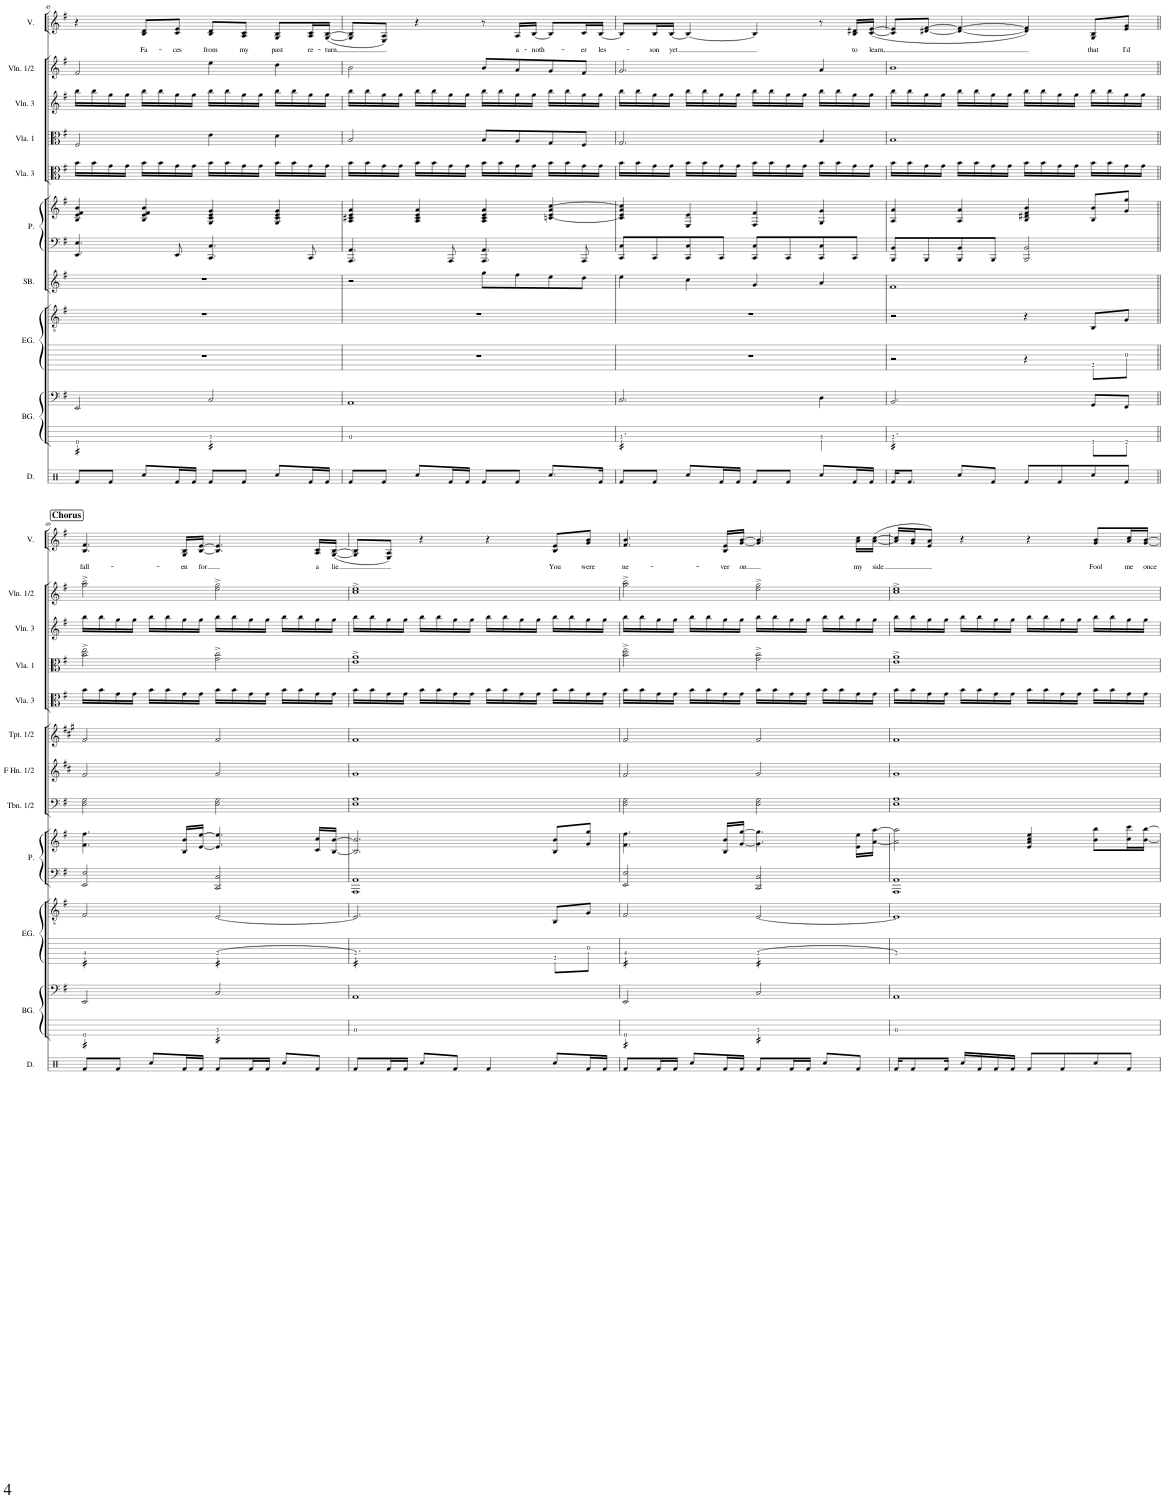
**kern	**kern	**kern	**kern	**kern	**kern	**kern	**kern	**kern	**kern	**kern	**kern	**kern	**kern	**kern	**text
*part15	*part14	*part13	*part12	*part11	*part10	*part9	*part8	*part7	*part6	*part5	*part4	*part3	*part2	*part1	*part1
*staff15	*staff14	*staff13	*staff12	*staff11	*staff10	*staff9	*staff8	*staff7	*staff6	*staff5	*staff4	*staff3	*staff2	*staff1	*staff1
*I"Bass Guitar	*I"Bass Guitar	*I"Electric Guitar	*I"Electric Guitar	*I"Synth Bells	*I"Piano	*I"Piano	*I"Trombone 1, 2	*I"French Horn 1, 2	*I"Bb Trumpet 1, 2	*I"Viola 3	*I"Viola 1, 2	*I"Violin 3	*I"Violin 1, 2	*I"Vocal	*
*I'BG.	*I'BG.	*I'EG.	*I'EG.	*I'SB.	*I'P.	*I'P.	*I'Tbn. 1/2	*I'F Hn. 1/2	*I'Tpt. 1/2	*I'Vla. 3	*I'Vla. 1	*I'Vln. 3	*I'Vln. 1/2	*I'V.	*
!!LO:PB:g=z
*	*clefF4	*	*clefGv2	*clefG2	*clefF4	*clefG2	*clefF4	*clefG2	*clefG2	*clefC3	*clefC3	*clefG2	*clefG2	*clefG2	*
*Trd7c12	*Trd7c12	*	*	*	*	*	*	*Trd4c7	*Trd1c2	*	*	*	*	*	*
*k[f#]	*k[f#]	*k[f#]	*k[f#]	*k[f#]	*k[f#]	*k[f#]	*k[f#]	*k[f#c#]	*k[f#c#g#]	*k[f#]	*k[f#]	*k[f#]	*k[f#]	*k[f#]	*
*M4/4	*M4/4	*M4/4	*M4/4	*M4/4	*M4/4	*M4/4	*M4/4	*M4/4	*M4/4	*M4/4	*M4/4	*M4/4	*M4/4	*M4/4	*
=45	=45	=45	=45	=45	=45	=45	=45	=45	=45	=45	=45	=45	=45	=45	=45
2EE\	2EE/	1r	1r	1r	4.EE/ 4.E/	4B/ 4e/ 4f#/ 4b/	1r	1r	1r	16b\LL	2F#/	16bb\LL	2f#/	4r	.
.	.	.	.	.	.	.	.	.	.	16b\	.	16bb\	.	.	.
.	.	.	.	.	.	.	.	.	.	16g\	.	16gg\	.	.	.
.	.	.	.	.	.	.	.	.	.	16g\JJ	.	16gg\JJ	.	.	.
!	!	!	!	!	!	!	!	!	!	!	!	!	!	!	!LO:LY:b
.	.	.	.	.	.	4B/ 4e/ 4f#/ 4b/	.	.	.	16b\LL	.	16bb\LL	.	8B/ 8d/L	Fa-
.	.	.	.	.	.	.	.	.	.	16b\	.	16bb\	.	.	.
!	!	!	!	!	!	!	!	!	!	!	!	!	!	!	!LO:LY:b
.	.	.	.	.	8EE/	.	.	.	.	16g\	.	16gg\	.	8c/ 8e/J	-ces
.	.	.	.	.	.	.	.	.	.	16g\JJ	.	16gg\JJ	.	.	.
!	!	!	!	!	!	!	!	!	!	!	!	!	!	!	!LO:LY:b
2C\	2C/	.	.	.	4.CC/ 4.C/	4G/ 4c/ 4e/ 4g/	.	.	.	16b\LL	4e\	16bb\LL	4ee\	8B/ 8d/L	from
.	.	.	.	.	.	.	.	.	.	16b\	.	16bb\	.	.	.
!	!	!	!	!	!	!	!	!	!	!	!	!	!	!	!LO:LY:b
.	.	.	.	.	.	.	.	.	.	16g\	.	16gg\	.	8A/ 8c/J	my
.	.	.	.	.	.	.	.	.	.	16g\JJ	.	16gg\JJ	.	.	.
!	!	!	!	!	!	!	!	!	!	!	!	!	!	!	!LO:LY:b
.	.	.	.	.	.	4G/ 4c/ 4e/ 4g/	.	.	.	16b\LL	4d\	16bb\LL	4dd\	8G/ 8B/L	past
.	.	.	.	.	.	.	.	.	.	16b\	.	16bb\	.	.	.
!	!	!	!	!	!	!	!	!	!	!	!	!	!	!	!LO:LY:b
.	.	.	.	.	8CC/	.	.	.	.	16g\	.	16gg\	.	16A/ 16c/L	re-
!	!	!	!	!	!	!	!	!	!	!	!	!	!	!	!LO:LY:b
.	.	.	.	.	.	.	.	.	.	16g\JJ	.	16gg\JJ	.	([16G/ [16B/JJ	-turn,
=46	=46	=46	=46	=46	=46	=46	=46	=46	=46	=46	=46	=46	=46	=46	=46
1AA	1AA	1r	1r	2r	4.AAA/ 4.AA/	4A/ 4c#X/ 4e/ 4a/	1r	1r	1r	16b\LL	2B/	16bb\LL	2b\	8G/] 8B/]L	.
.	.	.	.	.	.	.	.	.	.	16b\	.	16bb\	.	.	.
.	.	.	.	.	.	.	.	.	.	16g\	.	16gg\	.	8E/ 8A/J)	.
.	.	.	.	.	.	.	.	.	.	16g\JJ	.	16gg\JJ	.	.	.
.	.	.	.	.	.	4A/ 4c#/ 4e/ 4a/	.	.	.	16b\LL	.	16bb\LL	.	4r	.
.	.	.	.	.	.	.	.	.	.	16b\	.	16bb\	.	.	.
.	.	.	.	.	8AAA/	.	.	.	.	16g\	.	16gg\	.	.	.
.	.	.	.	.	.	.	.	.	.	16g\JJ	.	16gg\JJ	.	.	.
.	.	.	.	8gg\L	4.AAA/ 4.AA/	4A/ 4c#/ 4e/ 4a/	.	.	.	16b\LL	8B/L	16bb\LL	8b/L	8r	.
.	.	.	.	.	.	.	.	.	.	16b\	.	16bb\	.	.	.
!	!	!	!	!	!	!	!	!	!	!	!	!	!	!	!LO:LY:b
.	.	.	.	8ff#\	.	.	.	.	.	16g\	8A/	16gg\	8a/	16A/LL	a-
!	!	!	!	!	!	!	!	!	!	!	!	!	!	!	!LO:LY:b
.	.	.	.	.	.	.	.	.	.	16g\JJ	.	16gg\JJ	.	[16B/JJ	-noth-
.	.	.	.	8ee\	.	[4cn/ 4e/ 4a/ [4cc/	.	.	.	16b\LL	8G/	16bb\LL	8g/	8B/L]	.
.	.	.	.	.	.	.	.	.	.	16b\	.	16bb\	.	.	.
!	!	!	!	!	!	!	!	!	!	!	!	!	!	!	!LO:LY:b
.	.	.	.	8dd\J	8AAA/	.	.	.	.	16g\	8F#/J	16gg\	8f#/J	16c/L	-er
!	!	!	!	!	!	!	!	!	!	!	!	!	!	!	!LO:LY:b
.	.	.	.	.	.	.	.	.	.	16g\JJ	.	16gg\JJ	.	[16B/JJ	les-
=47	=47	=47	=47	=47	=47	=47	=47	=47	=47	=47	=47	=47	=47	=47	=47
2.C\	2.C/	1r	1r	4ee\	8CC/ 8C/L	4c/] 4e/ 4a/ 4cc/]	1r	1r	1r	16b\LL	2.G/	16bb\LL	2.g/	8B/L]	.
.	.	.	.	.	.	.	.	.	.	16b\	.	16bb\	.	.	.
!	!	!	!	!	!	!	!	!	!	!	!	!	!	!	!LO:LY:b
.	.	.	.	.	8CC/	.	.	.	.	16g\	.	16gg\	.	16B/L	-son
!	!	!	!	!	!	!	!	!	!	!	!	!	!	!	!LO:LY:b
.	.	.	.	.	.	.	.	.	.	16g\JJ	.	16gg\JJ	.	[16B/JJ	yet
.	.	.	.	4cc\	8CC/ 8C/	4E/ 4e/	.	.	.	16b\LL	.	16bb\LL	.	4B/_	.
.	.	.	.	.	.	.	.	.	.	16b\	.	16bb\	.	.	.
.	.	.	.	.	8CC/J	.	.	.	.	16g\	.	16gg\	.	.	.
.	.	.	.	.	.	.	.	.	.	16g\JJ	.	16gg\JJ	.	.	.
.	.	.	.	4g/	8CC/ 8C/L	4F#/ 4f#/	.	.	.	16b\LL	.	16bb\LL	.	4B/]	.
.	.	.	.	.	.	.	.	.	.	16b\	.	16bb\	.	.	.
.	.	.	.	.	8CC/	.	.	.	.	16g\	.	16gg\	.	.	.
.	.	.	.	.	.	.	.	.	.	16g\JJ	.	16gg\JJ	.	.	.
4D\	4D\	.	.	4a/	8CC/ 8C/	4G/ 4g/	.	.	.	16b\LL	4A/	16bb\LL	4a/	8r	.
.	.	.	.	.	.	.	.	.	.	16b\	.	16bb\	.	.	.
!	!	!	!	!	!	!	!	!	!	!	!	!	!	!	!LO:LY:b
.	.	.	.	.	8CC/J	.	.	.	.	16g\	.	16gg\	.	16B/ 16d#X/LL	to
!	!	!	!	!	!	!	!	!	!	!	!	!	!	!	!LO:LY:b
.	.	.	.	.	.	.	.	.	.	16g\JJ	.	16gg\JJ	.	([16c/ [16e/JJ	learn,
=48	=48	=48	=48	=48	=48	=48	=48	=48	=48	=48	=48	=48	=48	=48	=48
2.BB\	2.BB/	2r	2r	1f#	8BBB/ 8BB/L	4A/ 4a/	1r	1r	1r	16b\LL	1B	16bb\LL	1b	8c/] 8e/]L	.
.	.	.	.	.	.	.	.	.	.	16b\	.	16bb\	.	.	.
.	.	.	.	.	8BBB/	.	.	.	.	16g\	.	16gg\	.	[8d#X/ [8f#/J	.
.	.	.	.	.	.	.	.	.	.	16g\JJ	.	16gg\JJ	.	.	.
.	.	.	.	.	8BBB/ 8BB/	4A/ 4a/	.	.	.	16b\LL	.	16bb\LL	.	4d#/_ 4f#/_	.
.	.	.	.	.	.	.	.	.	.	16b\	.	16bb\	.	.	.
.	.	.	.	.	8BBB/J	.	.	.	.	16g\	.	16gg\	.	.	.
.	.	.	.	.	.	.	.	.	.	16g\JJ	.	16gg\JJ	.	.	.
.	.	4r	4r	.	2BBB/ 2BB/	4B/ 4d#X/ 4f#/ 4b/	.	.	.	16b\LL	.	16bb\LL	.	4d#/] 4f#/])	.
.	.	.	.	.	.	.	.	.	.	16b\	.	16bb\	.	.	.
.	.	.	.	.	.	.	.	.	.	16g\	.	16gg\	.	.	.
.	.	.	.	.	.	.	.	.	.	16g\JJ	.	16gg\JJ	.	.	.
!	!	!	!	!	!	!	!	!	!	!	!	!	!	!	!LO:LY:b
8GG\L	8GG/L	8BB\L	8BB/L	.	.	8B/ 8b/L	.	.	.	16b\LL	.	16bb\LL	.	8G/ 8B/L	that
.	.	.	.	.	.	.	.	.	.	16b\	.	16bb\	.	.	.
!	!	!	!	!	!	!	!	!	!	!	!	!	!	!	!LO:LY:b
8FF#\J	8FF#/J	8G\J	8G/J	.	.	8g/ 8gg/J	.	.	.	16g\	.	16gg\	.	8e/ 8g/J	I'd
.	.	.	.	.	.	.	.	.	.	16g\JJ	.	16gg\JJ	.	.	.
!!LO:LB:g=z
!!LO:REH:place=s1:a:B:cj:fs=14:t=Chorus
=49||	=49||	=49||	=49||	=49||	=49||	=49||	=49||	=49||	=49||	=49||	=49||	=49||	=49||	=49||	=49||
!	!	!	!	!	!	!	!	!	!	!	!	!	!	!	!LO:LY:b
2EE\	2EE/	2F#\	2F#/	1r	2EE/ 2E/	4.f#\ 4.ff#\	2E\ 2G\	2f#/	2f#/	16b\LL	2b\^ 2ee\^	16bb\LL	2gg\^ 2bb\^	4.B/ 4.f#/	fall-
.	.	.	.	.	.	.	.	.	.	16b\	.	16bb\	.	.	.
.	.	.	.	.	.	.	.	.	.	16g\	.	16gg\	.	.	.
.	.	.	.	.	.	.	.	.	.	16g\JJ	.	16gg\JJ	.	.	.
.	.	.	.	.	.	.	.	.	.	16b\LL	.	16bb\LL	.	.	.
.	.	.	.	.	.	.	.	.	.	16b\	.	16bb\	.	.	.
!	!	!	!	!	!	!	!	!	!	!	!	!	!	!	!LO:LY:b
.	.	.	.	.	.	16B/ 16b/LL	.	.	.	16g\	.	16gg\	.	16G/ 16B/LL	-en
!	!	!	!	!	!	!	!	!	!	!	!	!	!	!	!LO:LY:b
.	.	.	.	.	.	[16e/ [16ee/JJ	.	.	.	16g\JJ	.	16gg\JJ	.	[16B/ [16e/JJ	for
2C\	2C/	[2E\	[2E/	.	2CC/ 2C/	4.e/] 4.ee/]	2E\ 2G\	2g/	2f#/	16b\LL	2g\^ 2cc\^	16bb\LL	2ee\^ 2gg\^	4.B/] 4.e/]	.
.	.	.	.	.	.	.	.	.	.	16b\	.	16bb\	.	.	.
.	.	.	.	.	.	.	.	.	.	16g\	.	16gg\	.	.	.
.	.	.	.	.	.	.	.	.	.	16g\JJ	.	16gg\JJ	.	.	.
.	.	.	.	.	.	.	.	.	.	16b\LL	.	16bb\LL	.	.	.
.	.	.	.	.	.	.	.	.	.	16b\	.	16bb\	.	.	.
!	!	!	!	!	!	!	!	!	!	!	!	!	!	!	!LO:LY:b
.	.	.	.	.	.	16c/ 16cc/LL	.	.	.	16g\	.	16gg\	.	16A/ 16c/LL	a
!	!	!	!	!	!	!	!	!	!	!	!	!	!	!	!LO:LY:b
.	.	.	.	.	.	[16B/ [16b/JJ	.	.	.	16g\JJ	.	16gg\JJ	.	([16G/ [16B/JJ	lie.
=50	=50	=50	=50	=50	=50	=50	=50	=50	=50	=50	=50	=50	=50	=50	=50
1AA	1AA	2.E\]	2.E/]	1r	1AAA 1AA	2.B/] 2.b/]	1E 1A	1g	1f#	16b\LL	1e^> 1a^>	16bb\LL	1cc^> 1ee^>	8G/] 8B/]L	.
.	.	.	.	.	.	.	.	.	.	16b\	.	16bb\	.	.	.
.	.	.	.	.	.	.	.	.	.	16g\	.	16gg\	.	8E/ 8A/J)	.
.	.	.	.	.	.	.	.	.	.	16g\JJ	.	16gg\JJ	.	.	.
.	.	.	.	.	.	.	.	.	.	16b\LL	.	16bb\LL	.	4r	.
.	.	.	.	.	.	.	.	.	.	16b\	.	16bb\	.	.	.
.	.	.	.	.	.	.	.	.	.	16g\	.	16gg\	.	.	.
.	.	.	.	.	.	.	.	.	.	16g\JJ	.	16gg\JJ	.	.	.
.	.	.	.	.	.	.	.	.	.	16b\LL	.	16bb\LL	.	4r	.
.	.	.	.	.	.	.	.	.	.	16b\	.	16bb\	.	.	.
.	.	.	.	.	.	.	.	.	.	16g\	.	16gg\	.	.	.
.	.	.	.	.	.	.	.	.	.	16g\JJ	.	16gg\JJ	.	.	.
!	!	!	!	!	!	!	!	!	!	!	!	!	!	!	!LO:LY:b
.	.	8BB\L	8BB/L	.	.	8B/ 8b/L	.	.	.	16b\LL	.	16bb\LL	.	8B/ 8e/L	You
.	.	.	.	.	.	.	.	.	.	16b\	.	16bb\	.	.	.
!	!	!	!	!	!	!	!	!	!	!	!	!	!	!	!LO:LY:b
.	.	8G\J	8G/J	.	.	8g/ 8gg/J	.	.	.	16g\	.	16gg\	.	8g/ 8b/J	were
.	.	.	.	.	.	.	.	.	.	16g\JJ	.	16gg\JJ	.	.	.
=51	=51	=51	=51	=51	=51	=51	=51	=51	=51	=51	=51	=51	=51	=51	=51
!	!	!	!	!	!	!	!	!	!	!	!	!	!	!	!LO:LY:b
2EE\	2EE/	2F#\	2F#/	1r	2EE/ 2E/	4.f#\ 4.ff#\	2E\ 2G\	2f#/	2f#/	16b\LL	2b\^ 2ee\^	16bb\LL	2gg\^ 2bb\^	4.f#/ 4.b/	ne-
.	.	.	.	.	.	.	.	.	.	16b\	.	16bb\	.	.	.
.	.	.	.	.	.	.	.	.	.	16g\	.	16gg\	.	.	.
.	.	.	.	.	.	.	.	.	.	16g\JJ	.	16gg\JJ	.	.	.
.	.	.	.	.	.	.	.	.	.	16b\LL	.	16bb\LL	.	.	.
.	.	.	.	.	.	.	.	.	.	16b\	.	16bb\	.	.	.
!	!	!	!	!	!	!	!	!	!	!	!	!	!	!	!LO:LY:b
.	.	.	.	.	.	16B/ 16b/LL	.	.	.	16g\	.	16gg\	.	16B/ 16e/LL	-ver
!	!	!	!	!	!	!	!	!	!	!	!	!	!	!	!LO:LY:b
.	.	.	.	.	.	[16g/ [16gg/JJ	.	.	.	16g\JJ	.	16gg\JJ	.	[16g/ [16b/JJ	on
2C\	2C/	[2E\	[2E/	.	2CC/ 2C/	4.g\] 4.gg\]	2E\ 2G\	2g/	2f#/	16b\LL	2g\^ 2cc\^	16bb\LL	2ee\^ 2gg\^	4.g/] 4.b/]	.
.	.	.	.	.	.	.	.	.	.	16b\	.	16bb\	.	.	.
.	.	.	.	.	.	.	.	.	.	16g\	.	16gg\	.	.	.
.	.	.	.	.	.	.	.	.	.	16g\JJ	.	16gg\JJ	.	.	.
.	.	.	.	.	.	.	.	.	.	16b\LL	.	16bb\LL	.	.	.
.	.	.	.	.	.	.	.	.	.	16b\	.	16bb\	.	.	.
!	!	!	!	!	!	!	!	!	!	!	!	!	!	!	!LO:LY:b
.	.	.	.	.	.	16e\ 16ee\LL	.	.	.	16g\	.	16gg\	.	16a\ 16cc\LL	my
!	!	!	!	!	!	!	!	!	!	!	!	!	!	!	!LO:LY:b
.	.	.	.	.	.	[16a\ [16aa\JJ	.	.	.	16g\JJ	.	16gg\JJ	.	([16a\ [16cc\JJ	side.
=52	=52	=52	=52	=52	=52	=52	=52	=52	=52	=52	=52	=52	=52	=52	=52
1AA	1AA	1E]	1E]	1r	1AAA 1AA	2a\] 2aa\]	1E 1A	1g	1f#	16b\LL	1e^> 1a^>	16bb\LL	1cc^> 1ee^>	16a/] 16cc/]LL	.
.	.	.	.	.	.	.	.	.	.	16b\	.	16bb\	.	16g/ 16b/J	.
.	.	.	.	.	.	.	.	.	.	16g\	.	16gg\	.	8e/ 8a/J)	.
.	.	.	.	.	.	.	.	.	.	16g\JJ	.	16gg\JJ	.	.	.
.	.	.	.	.	.	.	.	.	.	16b\LL	.	16bb\LL	.	4r	.
.	.	.	.	.	.	.	.	.	.	16b\	.	16bb\	.	.	.
.	.	.	.	.	.	.	.	.	.	16g\	.	16gg\	.	.	.
.	.	.	.	.	.	.	.	.	.	16g\JJ	.	16gg\JJ	.	.	.
.	.	.	.	.	.	4e/ 4a/ 4cc/ 4ee/	.	.	.	16b\LL	.	16bb\LL	.	4r	.
.	.	.	.	.	.	.	.	.	.	16b\	.	16bb\	.	.	.
.	.	.	.	.	.	.	.	.	.	16g\	.	16gg\	.	.	.
.	.	.	.	.	.	.	.	.	.	16g\JJ	.	16gg\JJ	.	.	.
!	!	!	!	!	!	!	!	!	!	!	!	!	!	!	!LO:LY:b
.	.	.	.	.	.	8b\ 8bb\L	.	.	.	16b\LL	.	16bb\LL	.	8g/ 8b/L	Fool
.	.	.	.	.	.	.	.	.	.	16b\	.	16bb\	.	.	.
!	!	!	!	!	!	!	!	!	!	!	!	!	!	!	!LO:LY:b
.	.	.	.	.	.	16cc\ 16ccc\L	.	.	.	16g\	.	16gg\	.	16a/ 16cc/L	me
!	!	!	!	!	!	!	!	!	!	!	!	!	!	!	!LO:LY:b
.	.	.	.	.	.	[16b\ [16bb\JJ	.	.	.	16g\JJ	.	16gg\JJ	.	[16g/ [16b/JJ	once
=	=	=	=	=	=	=	=	=	=	=	=	=	=	=	=
*-	*-	*-	*-	*-	*-	*-	*-	*-	*-	*-	*-	*-	*-	*-	*-
